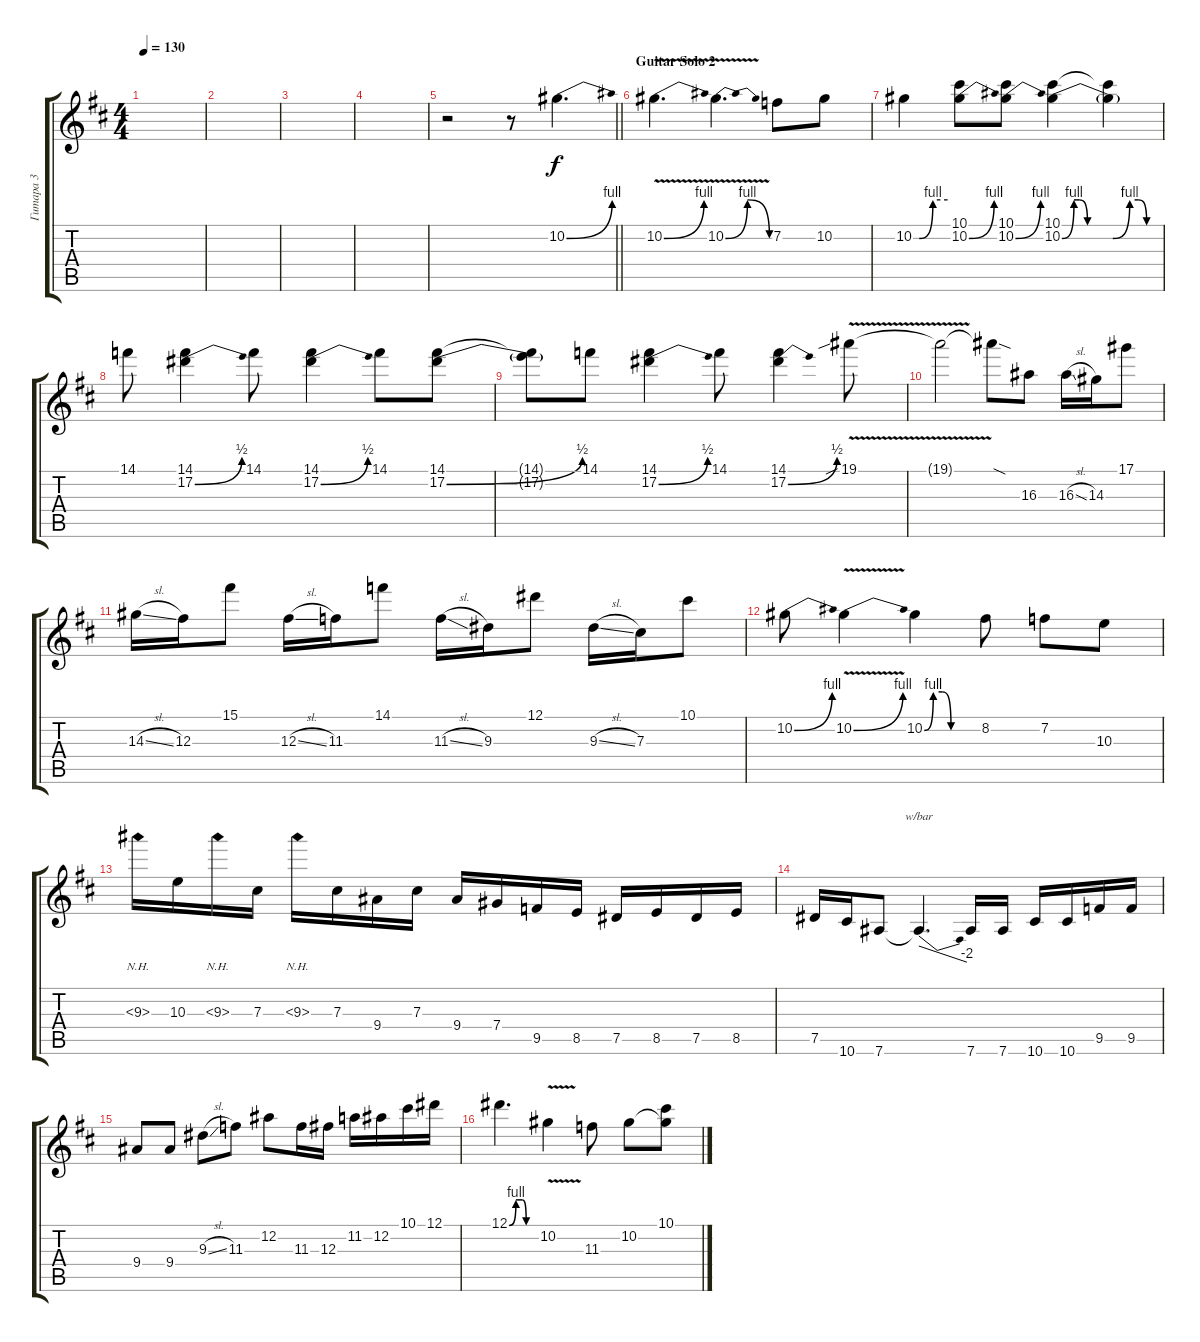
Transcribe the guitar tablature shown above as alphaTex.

\track ("Гитара 3" "Гитара 3") {instrument distortionguitar}
\staff {score tabs}
\tuning (Eb4 Bb3 Gb3 Db3 Ab2 Eb2) {hide}
\ts (4 4)
\tempo 130
\clef g2
\ks bminor
|
|
|
|
\barLineRight lightlight
r.2 r.8 10.2{be (bend 0 0 60 4)}.4{d} |
\section ("" "Guitar Solo 2")
10.2{be (bend 0 0 60 4) v}.4{d} 10.2{be (bendrelease 0 0 15 4 42 4 60 0) v}.4{d} 7.2.8 10.2.8 |
10.2{be (custom 0 0 10 0 34 4 60 4)}.4 (10.1 10.2{be (bend 0 0 60 4)}).8 (10.1 10.2{be (bend 0 0 60 4)}).8 (10.1 10.2{be (custom 0 0 7 4 10 4 15 0 30 0 40 4 45 4 50 0 60 0)}).4 (10.1{t} 10.2{t}).4 |
14.1.8 (14.1 17.2{be (bend 0 0 60 2)}).4 14.1.8 (14.1 17.2{be (bend 0 0 60 2)}).4 14.1.8 (14.1 17.2{be (bend 0 0 60 2)}).8 |
(14.1{t} 17.2{t}).8 14.1.8 (14.1 17.2{be (bend 0 0 60 2)}).4 14.1.8 (14.1 17.2{be (bend 0 0 60 2)}).4 19.1{v sib}.8 |
19.1{t}.2 19.1{sod t}.8 16.3.8 16.3{sl}.16 14.3.16 17.1.8 |
14.3{sl}.16 12.3.16 15.1.8 12.3{sl}.16 11.3.16 14.1.8 11.3{sl}.16 9.3.16 12.1.8 9.3{sl}.16 7.3.16 10.1.8 |
10.2{be (bend 0 0 60 4)}.8 10.2{be (bend 0 0 60 4) v}.4 10.2{be (custom 0 0 10 4 20 4 30 0 60 0)}.4 8.2.8 7.2.8 10.3.8 |
9.3{nh}.16 10.3.16 9.3{nh}.16 7.3.16 9.3{nh}.16 7.3.16 9.4.16 7.3.16 9.4.16 7.4.16 9.5.16 8.5.16 7.5.16 8.5.16 7.5.16 8.5.16 |
7.5.16 10.6.16 7.6.8 7.6{t}.4{d tbe (dive default 0 0 60 -8)} 7.6.16 7.6.16 10.6.16 10.6.16 9.5.16 9.5.16 |
9.4.8 9.4.8 9.3{sl}.8 11.3.8 12.2.8 11.3.16 12.3.16 11.2.16 12.2.16 10.1.16 12.1.16 |
12.1{be (custom 0 0 15 4 29 4 38 0 60 0)}.4{d} 10.2{v}.4 11.3.8 10.2.8 (10.1 10.2{t}).8
